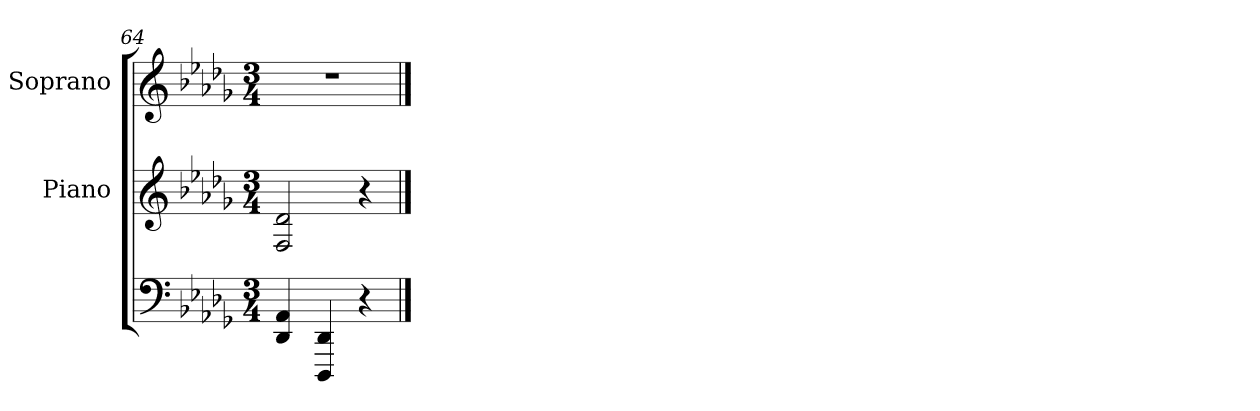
**kern	**kern	**kern
*part3	*part2	*part1
*staff3	*staff2	*staff1
*	*I"Piano	*I"Soprano
*clefF4	*clefG2	*clefG2
*k[b-e-a-d-g-]	*k[b-e-a-d-g-]	*k[b-e-a-d-g-]
*D-:	*D-:	*D-:
*M3/4	*M3/4	*M3/4
=64	=64	=64
!	!	!LO:N:vis=1
4DD-i/ 4AA-i	2Fi/ 2d-i	2.r
4DDD-i/ 4DD-i	.	.
4r	4r	.
==	==	==
*-	*-	*-
